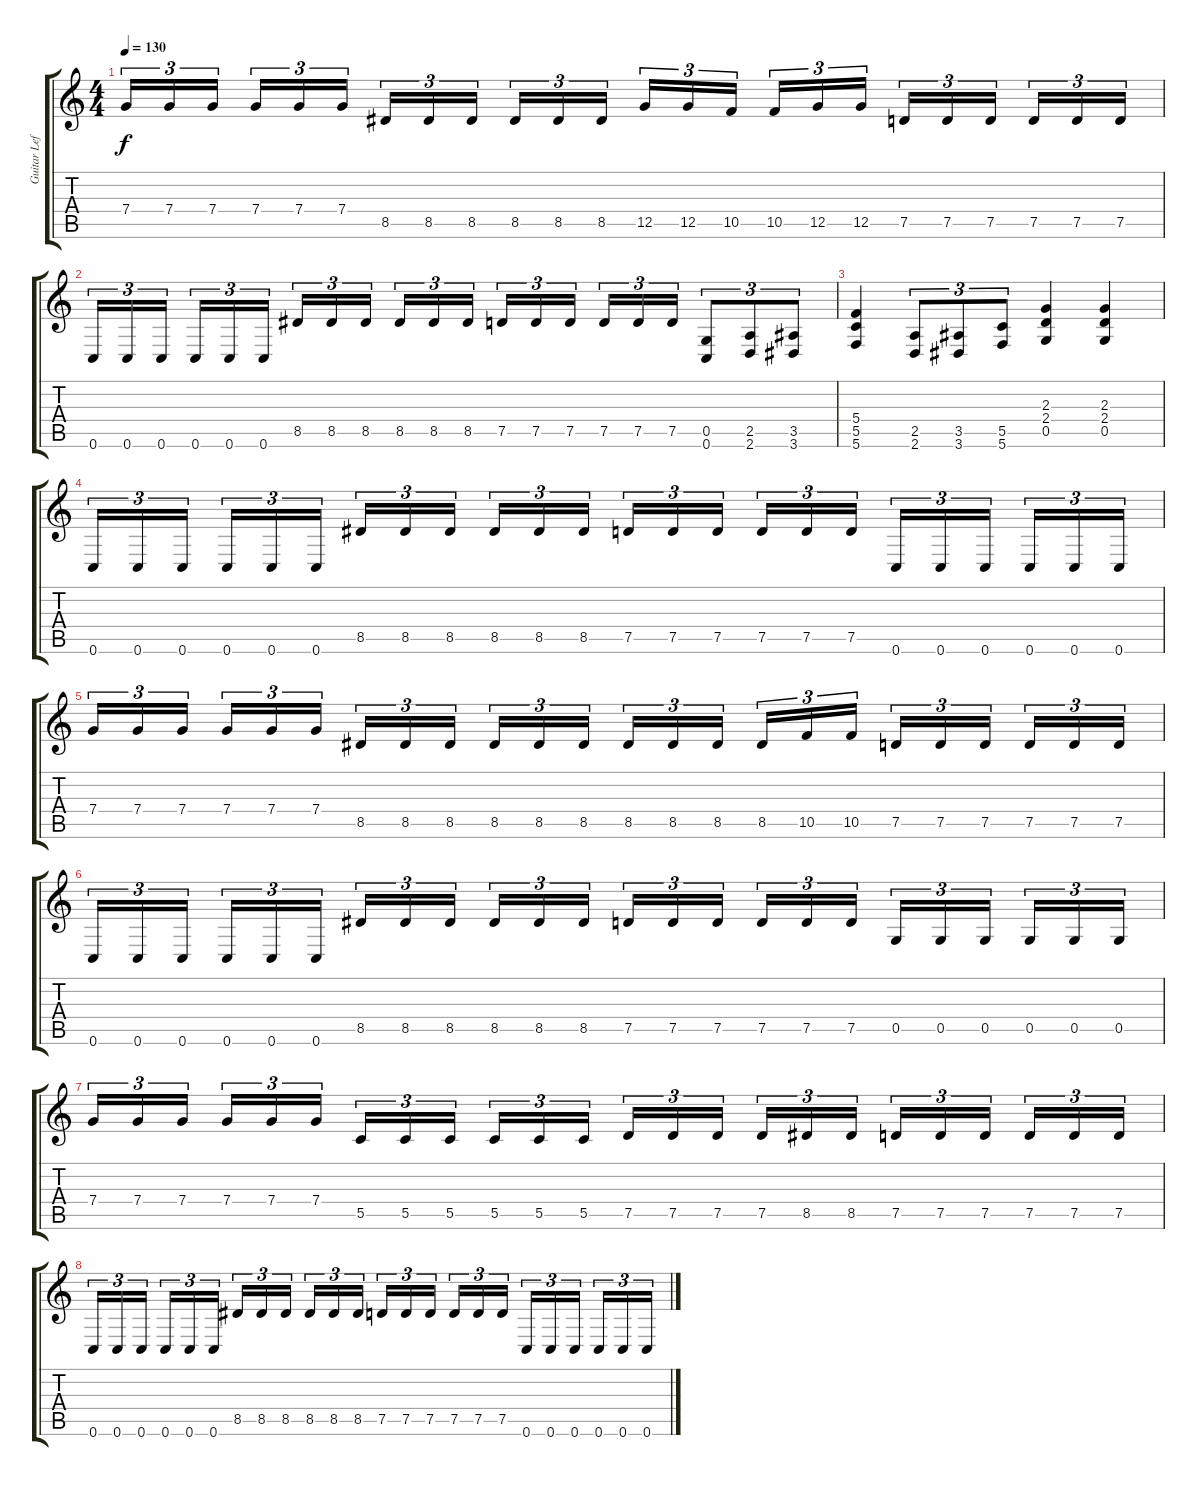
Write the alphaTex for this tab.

\track ("Guitar Left - Jari Mäenpää " "Guitar Lef") {instrument distortionguitar}
\staff {score tabs}
\tuning (D4 A3 F3 C3 G2 C2) {hide}
\ts (4 4)
\tempo 130
\clef g2
\ks c
7.4.16{tu (3 2) dy f} 7.4.16{tu (3 2)} 7.4.16{tu (3 2) beam splitsecondary} 7.4.16{tu (3 2)} 7.4.16{tu (3 2)} 7.4.16{tu (3 2)} 8.5.16{tu (3 2)} 8.5.16{tu (3 2)} 8.5.16{tu (3 2) beam splitsecondary} 8.5.16{tu (3 2)} 8.5.16{tu (3 2)} 8.5.16{tu (3 2)} 12.5.16{tu (3 2)} 12.5.16{tu (3 2)} 10.5.16{tu (3 2) beam splitsecondary} 10.5.16{tu (3 2)} 12.5.16{tu (3 2)} 12.5.16{tu (3 2)} 7.5.16{tu (3 2)} 7.5.16{tu (3 2)} 7.5.16{tu (3 2) beam splitsecondary} 7.5.16{tu (3 2)} 7.5.16{tu (3 2)} 7.5.16{tu (3 2)} |
0.6.16{tu (3 2)} 0.6.16{tu (3 2)} 0.6.16{tu (3 2) beam splitsecondary} 0.6.16{tu (3 2)} 0.6.16{tu (3 2)} 0.6.16{tu (3 2)} 8.5.16{tu (3 2)} 8.5.16{tu (3 2)} 8.5.16{tu (3 2) beam splitsecondary} 8.5.16{tu (3 2)} 8.5.16{tu (3 2)} 8.5.16{tu (3 2)} 7.5.16{tu (3 2)} 7.5.16{tu (3 2)} 7.5.16{tu (3 2) beam splitsecondary} 7.5.16{tu (3 2)} 7.5.16{tu (3 2)} 7.5.16{tu (3 2)} (0.5 0.6).8{tu (3 2)} (2.5 2.6).8{tu (3 2)} (3.5 3.6).8{tu (3 2)} |
(5.4 5.5 5.6).4 (2.5 2.6).8{tu (3 2)} (3.5 3.6).8{tu (3 2)} (5.5 5.6).8{tu (3 2)} (2.3 2.4 0.5).4 (2.3 2.4 0.5).4 |
0.6.16{tu (3 2)} 0.6.16{tu (3 2)} 0.6.16{tu (3 2) beam splitsecondary} 0.6.16{tu (3 2)} 0.6.16{tu (3 2)} 0.6.16{tu (3 2)} 8.5.16{tu (3 2)} 8.5.16{tu (3 2)} 8.5.16{tu (3 2) beam splitsecondary} 8.5.16{tu (3 2)} 8.5.16{tu (3 2)} 8.5.16{tu (3 2)} 7.5.16{tu (3 2)} 7.5.16{tu (3 2)} 7.5.16{tu (3 2) beam splitsecondary} 7.5.16{tu (3 2)} 7.5.16{tu (3 2)} 7.5.16{tu (3 2)} 0.6.16{tu (3 2)} 0.6.16{tu (3 2)} 0.6.16{tu (3 2) beam splitsecondary} 0.6.16{tu (3 2)} 0.6.16{tu (3 2)} 0.6.16{tu (3 2)} |
7.4.16{tu (3 2)} 7.4.16{tu (3 2)} 7.4.16{tu (3 2) beam splitsecondary} 7.4.16{tu (3 2)} 7.4.16{tu (3 2)} 7.4.16{tu (3 2)} 8.5.16{tu (3 2)} 8.5.16{tu (3 2)} 8.5.16{tu (3 2) beam splitsecondary} 8.5.16{tu (3 2)} 8.5.16{tu (3 2)} 8.5.16{tu (3 2)} 8.5.16{tu (3 2)} 8.5.16{tu (3 2)} 8.5.16{tu (3 2) beam splitsecondary} 8.5.16{tu (3 2)} 10.5.16{tu (3 2)} 10.5.16{tu (3 2)} 7.5.16{tu (3 2)} 7.5.16{tu (3 2)} 7.5.16{tu (3 2) beam splitsecondary} 7.5.16{tu (3 2)} 7.5.16{tu (3 2)} 7.5.16{tu (3 2)} |
0.6.16{tu (3 2)} 0.6.16{tu (3 2)} 0.6.16{tu (3 2) beam splitsecondary} 0.6.16{tu (3 2)} 0.6.16{tu (3 2)} 0.6.16{tu (3 2)} 8.5.16{tu (3 2)} 8.5.16{tu (3 2)} 8.5.16{tu (3 2) beam splitsecondary} 8.5.16{tu (3 2)} 8.5.16{tu (3 2)} 8.5.16{tu (3 2)} 7.5.16{tu (3 2)} 7.5.16{tu (3 2)} 7.5.16{tu (3 2) beam splitsecondary} 7.5.16{tu (3 2)} 7.5.16{tu (3 2)} 7.5.16{tu (3 2)} 0.5.16{tu (3 2)} 0.5.16{tu (3 2)} 0.5.16{tu (3 2) beam splitsecondary} 0.5.16{tu (3 2)} 0.5.16{tu (3 2)} 0.5.16{tu (3 2)} |
7.4.16{tu (3 2)} 7.4.16{tu (3 2)} 7.4.16{tu (3 2) beam splitsecondary} 7.4.16{tu (3 2)} 7.4.16{tu (3 2)} 7.4.16{tu (3 2)} 5.5.16{tu (3 2)} 5.5.16{tu (3 2)} 5.5.16{tu (3 2) beam splitsecondary} 5.5.16{tu (3 2)} 5.5.16{tu (3 2)} 5.5.16{tu (3 2)} 7.5.16{tu (3 2)} 7.5.16{tu (3 2)} 7.5.16{tu (3 2) beam splitsecondary} 7.5.16{tu (3 2)} 8.5.16{tu (3 2)} 8.5.16{tu (3 2)} 7.5.16{tu (3 2)} 7.5.16{tu (3 2)} 7.5.16{tu (3 2) beam splitsecondary} 7.5.16{tu (3 2)} 7.5.16{tu (3 2)} 7.5.16{tu (3 2)} |
0.6.16{tu (3 2)} 0.6.16{tu (3 2)} 0.6.16{tu (3 2) beam splitsecondary} 0.6.16{tu (3 2)} 0.6.16{tu (3 2)} 0.6.16{tu (3 2)} 8.5.16{tu (3 2)} 8.5.16{tu (3 2)} 8.5.16{tu (3 2) beam splitsecondary} 8.5.16{tu (3 2)} 8.5.16{tu (3 2)} 8.5.16{tu (3 2)} 7.5.16{tu (3 2)} 7.5.16{tu (3 2)} 7.5.16{tu (3 2) beam splitsecondary} 7.5.16{tu (3 2)} 7.5.16{tu (3 2)} 7.5.16{tu (3 2)} 0.6.16{tu (3 2)} 0.6.16{tu (3 2)} 0.6.16{tu (3 2) beam splitsecondary} 0.6.16{tu (3 2)} 0.6.16{tu (3 2)} 0.6.16{tu (3 2)}
